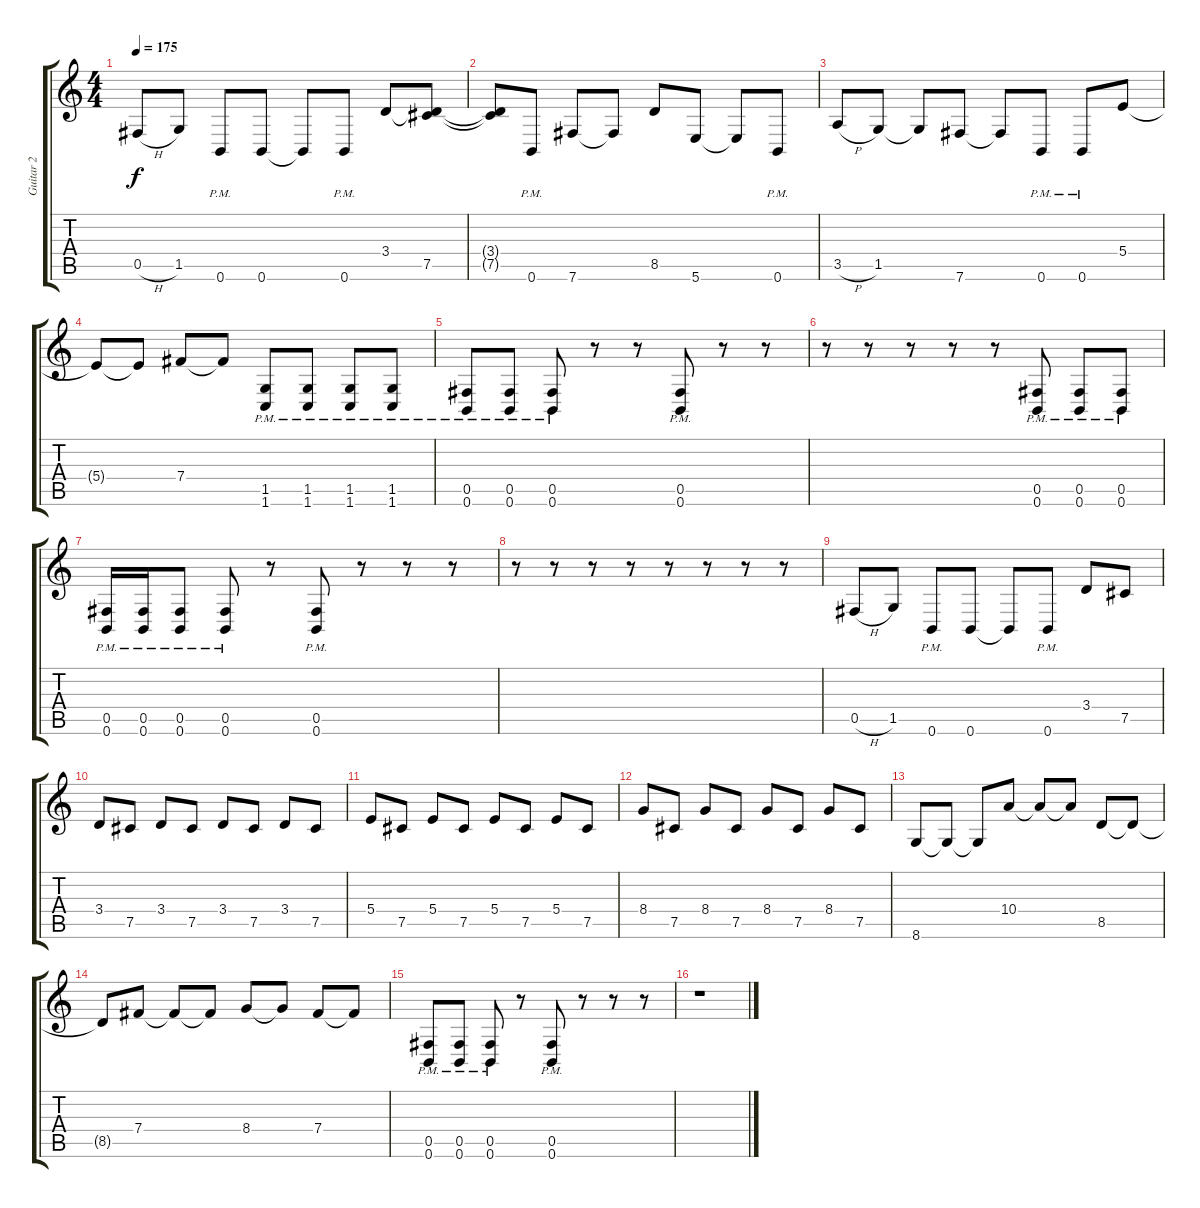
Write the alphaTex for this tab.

\track ("Guitar 2" "Guitar 2") {instrument distortionguitar}
\staff {score tabs}
\tuning (Db4 Ab3 E3 B2 Gb2 B1) {hide}
\ts (4 4)
\tempo 175
\clef g2
\ks c
0.5{h}.8{dy f} 1.5.8 0.6{pm}.8 0.6.8 0.6{t}.8 0.6{pm}.8 3.4.8 (3.4{t} 7.5).8 |
(3.4{t} 7.5{t}).8 0.6{pm}.8 7.6.8 7.6{t}.8 8.5.8 5.6.8 5.6{t}.8 0.6{pm}.8 |
3.5{h}.8 1.5.8 1.5{t}.8 7.6.8 7.6{t}.8 0.6{pm}.8 0.6{pm}.8 5.4.8 |
5.4{t}.8 5.4{t}.8 7.4.8 7.4{t}.8 (1.5{pm} 1.6{pm}).8 (1.5{pm} 1.6{pm}).8 (1.5{pm} 1.6{pm}).8 (1.5{pm} 1.6{pm}).8 |
(0.5{pm} 0.6{pm}).8 (0.5{pm} 0.6{pm}).8 (0.5{pm} 0.6{pm}).8 r.8 r.8 (0.5{pm} 0.6{pm}).8 r.8 r.8 |
r.8 r.8 r.8 r.8 r.8 (0.5{pm} 0.6{pm}).8 (0.5{pm} 0.6{pm}).8 (0.5{pm} 0.6{pm}).8 |
(0.5{pm} 0.6{pm}).16 (0.5{pm} 0.6{pm}).16 (0.5{pm} 0.6{pm}).8 (0.5{pm} 0.6{pm}).8 r.8 (0.5{pm} 0.6{pm}).8 r.8 r.8 r.8 |
r.8 r.8 r.8 r.8 r.8 r.8 r.8 r.8 |
0.5{h}.8 1.5.8 0.6{pm}.8 0.6.8 0.6{t}.8 0.6{pm}.8 3.4.8 7.5.8 |
3.4.8 7.5.8 3.4.8 7.5.8 3.4.8 7.5.8 3.4.8 7.5.8 |
5.4.8 7.5.8 5.4.8 7.5.8 5.4.8 7.5.8 5.4.8 7.5.8 |
8.4.8 7.5.8 8.4.8 7.5.8 8.4.8 7.5.8 8.4.8 7.5.8 |
8.6.8 8.6{t}.8 8.6{t}.8 10.4.8 10.4{t}.8 10.4{t}.8 8.5.8 8.5{t}.8 |
8.5{t}.8 7.4.8 7.4{t}.8 7.4{t}.8 8.4.8 8.4{t}.8 7.4.8 7.4{t}.8 |
(0.5{pm} 0.6{pm}).8 (0.5{pm} 0.6{pm}).8 (0.5{pm} 0.6{pm}).8 r.8 (0.5{pm} 0.6{pm}).8 r.8 r.8 r.8 |
r.1
